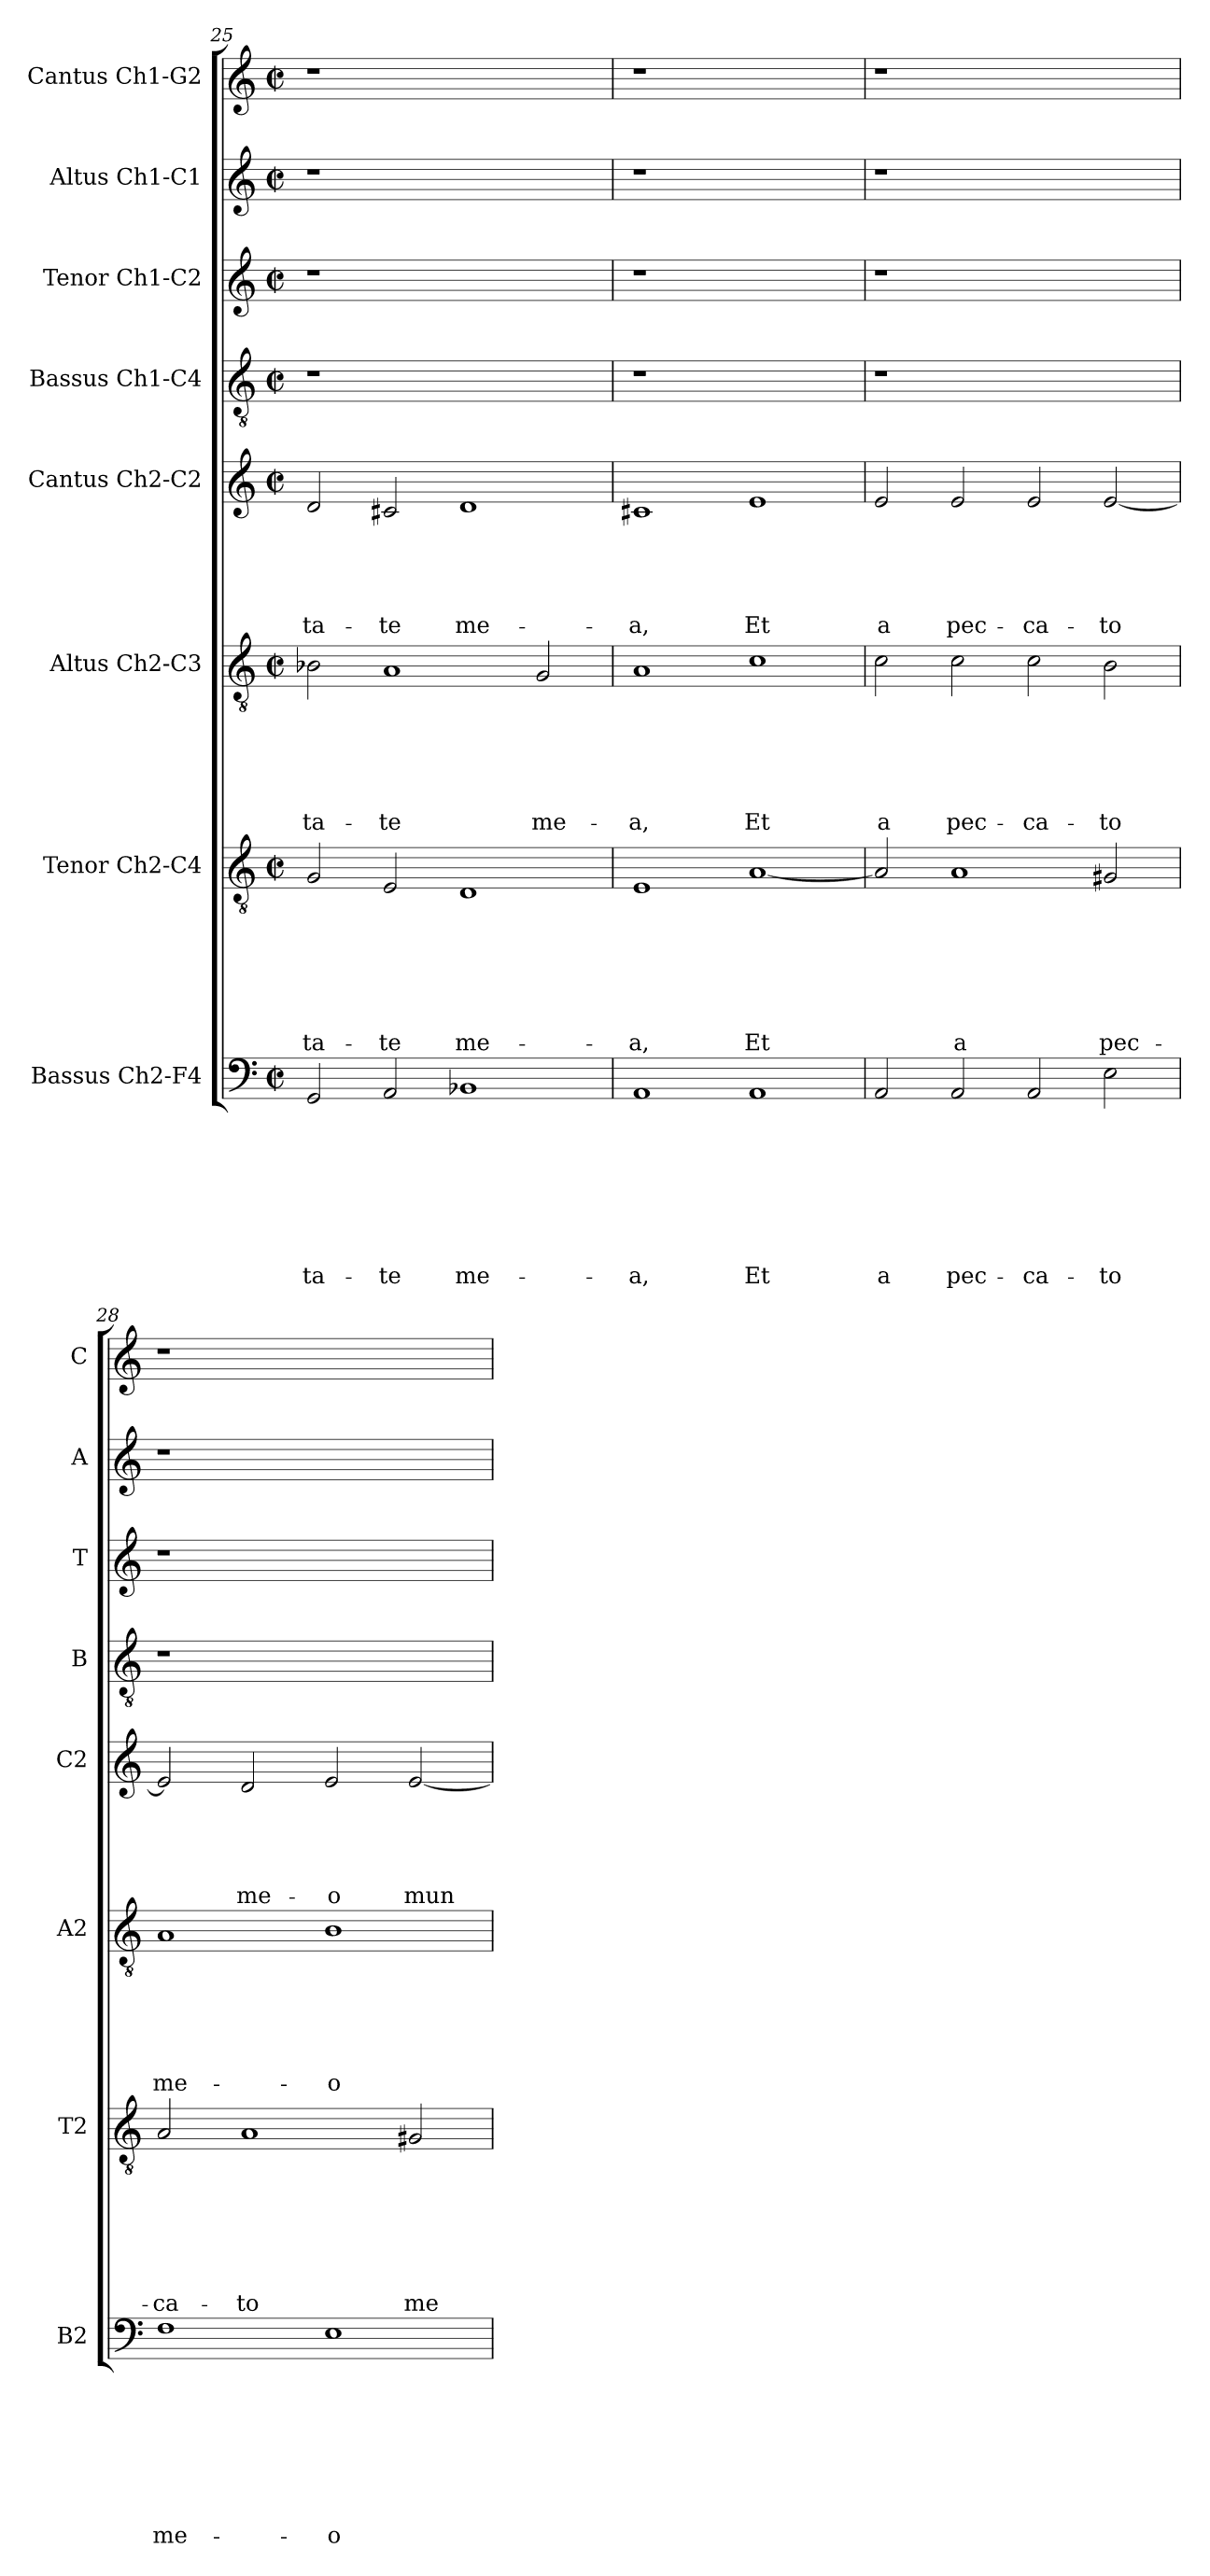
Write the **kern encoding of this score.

**kern	**text	**text	**text	**text	**text	**text	**text	**text	**kern	**text	**text	**text	**text	**text	**text	**text	**kern	**text	**text	**text	**text	**text	**text	**kern	**text	**text	**text	**text	**text	**kern	**kern	**kern	**kern
*part8	*part8	*part8	*part8	*part8	*part8	*part8	*part8	*part8	*part7	*part7	*part7	*part7	*part7	*part7	*part7	*part7	*part6	*part6	*part6	*part6	*part6	*part6	*part6	*part5	*part5	*part5	*part5	*part5	*part5	*part4	*part3	*part2	*part1
*staff8	*staff8	*staff8	*staff8	*staff8	*staff8	*staff8	*staff8	*staff8	*staff7	*staff7	*staff7	*staff7	*staff7	*staff7	*staff7	*staff7	*staff6	*staff6	*staff6	*staff6	*staff6	*staff6	*staff6	*staff5	*staff5	*staff5	*staff5	*staff5	*staff5	*staff4	*staff3	*staff2	*staff1
*I"Bassus Ch2-F4	*	*	*	*	*	*	*	*	*I"Tenor Ch2-C4	*	*	*	*	*	*	*	*I"Altus Ch2-C3	*	*	*	*	*	*	*I"Cantus Ch2-C2	*	*	*	*	*	*I"Bassus Ch1-C4	*I"Tenor Ch1-C2	*I"Altus Ch1-C1	*I"Cantus Ch1-G2
*I'B2	*	*	*	*	*	*	*	*	*I'T2	*	*	*	*	*	*	*	*I'A2	*	*	*	*	*	*	*I'C2	*	*	*	*	*	*I'B	*I'T	*I'A	*I'C
*clefF4	*	*	*	*	*	*	*	*	*clefGv2	*	*	*	*	*	*	*	*clefGv2	*	*	*	*	*	*	*clefG2	*	*	*	*	*	*clefGv2	*clefG2	*clefG2	*clefG2
*k[]	*	*	*	*	*	*	*	*	*k[]	*	*	*	*	*	*	*	*k[]	*	*	*	*	*	*	*k[]	*	*	*	*	*	*k[]	*k[]	*k[]	*k[]
*C:	*	*	*	*	*	*	*	*	*C:	*	*	*	*	*	*	*	*C:	*	*	*	*	*	*	*C:	*	*	*	*	*	*C:	*C:	*C:	*C:
*M2/2	*	*	*	*	*	*	*	*	*M2/2	*	*	*	*	*	*	*	*M2/2	*	*	*	*	*	*	*M2/2	*	*	*	*	*	*M2/2	*M2/2	*M2/2	*M2/2
*met(c|)	*	*	*	*	*	*	*	*	*met(c|)	*	*	*	*	*	*	*	*met(c|)	*	*	*	*	*	*	*met(c|)	*	*	*	*	*	*met(c|)	*met(c|)	*met(c|)	*met(c|)
=25	=25	=25	=25	=25	=25	=25	=25	=25	=25	=25	=25	=25	=25	=25	=25	=25	=25	=25	=25	=25	=25	=25	=25	=25	=25	=25	=25	=25	=25	=25	=25	=25	=25
!	!	!	!	!	!	!	!	!LO:LY:b	!	!	!	!	!	!	!	!LO:LY:b	!	!	!	!	!	!	!LO:LY:b	!	!	!	!	!	!LO:LY:b	!	!	!	!
2GG/	.	.	.	.	.	.	.	-ta-	2G/	.	.	.	.	.	.	-ta-	2B-X\	.	.	.	.	.	-ta-	2d/	.	.	.	.	-ta-	1r	1r	1r	1r
!	!	!	!	!	!	!	!	!LO:LY:b	!	!	!	!	!	!	!	!LO:LY:b	!	!	!	!	!	!	!LO:LY:b	!	!	!	!	!	!LO:LY:b	!	!	!	!
2AA/	.	.	.	.	.	.	.	-te	2E/	.	.	.	.	.	.	-te	1A	.	.	.	.	.	-te	2c#X/	.	.	.	.	-te	.	.	.	.
!	!	!	!	!	!	!	!	!LO:LY:b	!	!	!	!	!	!	!	!LO:LY:b	!	!	!	!	!	!	!	!	!	!	!	!	!LO:LY:b	!	!	!	!
1BB-X	.	.	.	.	.	.	.	me-	1D	.	.	.	.	.	.	me-	.	.	.	.	.	.	.	1d	.	.	.	.	me-	1ryy	1ryy	1ryy	1ryy
!	!	!	!	!	!	!	!	!	!	!	!	!	!	!	!	!	!	!	!	!	!	!	!LO:LY:b	!	!	!	!	!	!	!	!	!	!
.	.	.	.	.	.	.	.	.	.	.	.	.	.	.	.	.	2G/	.	.	.	.	.	me-	.	.	.	.	.	.	.	.	.	.
=26	=26	=26	=26	=26	=26	=26	=26	=26	=26	=26	=26	=26	=26	=26	=26	=26	=26	=26	=26	=26	=26	=26	=26	=26	=26	=26	=26	=26	=26	=26	=26	=26	=26
!	!	!	!	!	!	!	!	!LO:LY:b	!	!	!	!	!	!	!	!LO:LY:b	!	!	!	!	!	!	!LO:LY:b	!	!	!	!	!	!LO:LY:b	!	!	!	!
1AA	.	.	.	.	.	.	.	-a,	1E	.	.	.	.	.	.	-a,	1A	.	.	.	.	.	-a,	1c#X	.	.	.	.	-a,	1r	1r	1r	1r
!	!	!	!	!	!	!	!	!LO:LY:b	!	!	!	!	!	!	!	!LO:LY:b	!	!	!	!	!	!	!LO:LY:b	!	!	!	!	!	!LO:LY:b	!	!	!	!
1AA	.	.	.	.	.	.	.	Et	[1A	.	.	.	.	.	.	Et	1c	.	.	.	.	.	Et	1e	.	.	.	.	Et	1ryy	1ryy	1ryy	1ryy
!!LO:LB:g=z
=27	=27	=27	=27	=27	=27	=27	=27	=27	=27	=27	=27	=27	=27	=27	=27	=27	=27	=27	=27	=27	=27	=27	=27	=27	=27	=27	=27	=27	=27	=27	=27	=27	=27
!	!	!	!	!	!	!	!	!LO:LY:b	!	!	!	!	!	!	!	!	!	!	!	!	!	!	!LO:LY:b	!	!	!	!	!	!LO:LY:b	!	!	!	!
2AA/	.	.	.	.	.	.	.	a	2A/]	.	.	.	.	.	.	.	2c\	.	.	.	.	.	a	2e/	.	.	.	.	a	1r	1r	1r	1r
!	!	!	!	!	!	!	!	!LO:LY:b	!	!	!	!	!	!	!	!LO:LY:b	!	!	!	!	!	!	!LO:LY:b	!	!	!	!	!	!LO:LY:b	!	!	!	!
2AA/	.	.	.	.	.	.	.	pec-	1A	.	.	.	.	.	.	a	2c\	.	.	.	.	.	pec-	2e/	.	.	.	.	pec-	.	.	.	.
!	!	!	!	!	!	!	!	!LO:LY:b	!	!	!	!	!	!	!	!	!	!	!	!	!	!	!LO:LY:b	!	!	!	!	!	!LO:LY:b	!	!	!	!
2AA/	.	.	.	.	.	.	.	-ca-	.	.	.	.	.	.	.	.	2c\	.	.	.	.	.	-ca-	2e/	.	.	.	.	-ca-	1ryy	1ryy	1ryy	1ryy
!	!	!	!	!	!	!	!	!LO:LY:b	!	!	!	!	!	!	!	!LO:LY:b	!	!	!	!	!	!	!LO:LY:b	!	!	!	!	!	!LO:LY:b	!	!	!	!
2E\	.	.	.	.	.	.	.	-to	2G#X/	.	.	.	.	.	.	pec-	2B\	.	.	.	.	.	-to	[2e/	.	.	.	.	-to	.	.	.	.
=28	=28	=28	=28	=28	=28	=28	=28	=28	=28	=28	=28	=28	=28	=28	=28	=28	=28	=28	=28	=28	=28	=28	=28	=28	=28	=28	=28	=28	=28	=28	=28	=28	=28
!	!	!	!	!	!	!	!	!LO:LY:b	!	!	!	!	!	!	!	!LO:LY:b	!	!	!	!	!	!	!LO:LY:b	!	!	!	!	!	!	!	!	!	!
1F	.	.	.	.	.	.	.	me-	2A/	.	.	.	.	.	.	-ca-	1A	.	.	.	.	.	me-	2e/]	.	.	.	.	.	1r	1r	1r	1r
!	!	!	!	!	!	!	!	!	!	!	!	!	!	!	!	!LO:LY:b	!	!	!	!	!	!	!	!	!	!	!	!	!LO:LY:b	!	!	!	!
.	.	.	.	.	.	.	.	.	1A	.	.	.	.	.	.	-to	.	.	.	.	.	.	.	2d/	.	.	.	.	me-	.	.	.	.
!	!	!	!	!	!	!	!	!LO:LY:b	!	!	!	!	!	!	!	!	!	!	!	!	!	!	!LO:LY:b	!	!	!	!	!	!LO:LY:b	!	!	!	!
1E	.	.	.	.	.	.	.	-o	.	.	.	.	.	.	.	.	1B	.	.	.	.	.	-o	2e/	.	.	.	.	-o	1ryy	1ryy	1ryy	1ryy
!	!	!	!	!	!	!	!	!	!	!	!	!	!	!	!	!LO:LY:b	!	!	!	!	!	!	!	!	!	!	!	!	!LO:LY:b	!	!	!	!
.	.	.	.	.	.	.	.	.	2G#X/	.	.	.	.	.	.	me-	.	.	.	.	.	.	.	[2e/	.	.	.	.	mun-	.	.	.	.
=	=	=	=	=	=	=	=	=	=	=	=	=	=	=	=	=	=	=	=	=	=	=	=	=	=	=	=	=	=	=	=	=	=
*-	*-	*-	*-	*-	*-	*-	*-	*-	*-	*-	*-	*-	*-	*-	*-	*-	*-	*-	*-	*-	*-	*-	*-	*-	*-	*-	*-	*-	*-	*-	*-	*-	*-
